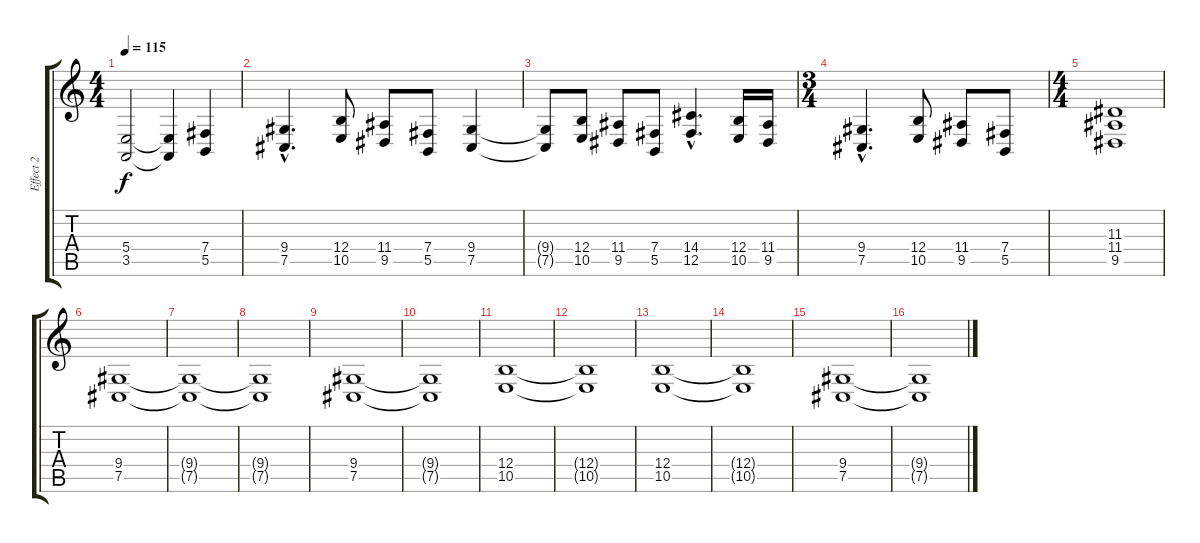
\track ("Effect 2" "Effect 2") {instrument choiraahs}
\staff {score tabs}
\tuning (Db4 Ab3 E3 B2 Gb2 Db2) {hide}
\ts (4 4)
\tempo 115
\clef g2
\ks c
(5.4{t} 3.5{t}).2{dy f} (5.4{t} 3.5{t}).4 (7.4 5.5).4 |
(9.4{hac} 7.5{hac}).4{d} (12.4 10.5).8 (11.4 9.5).8 (7.4 5.5).8 (9.4 7.5).4 |
(9.4{t} 7.5{t}).8 (12.4 10.5).8 (11.4 9.5).8 (7.4 5.5).8 (14.4{hac} 12.5{hac}).4{d} (12.4 10.5).16 (11.4 9.5).16 |
\ts (3 4)
(9.4{hac} 7.5{hac}).4{d} (12.4 10.5).8 (11.4 9.5).8 (7.4 5.5).8 |
\ts (4 4)
(11.3 11.4 9.5).1 |
(9.4 7.5).1 |
(9.4{t} 7.5{t}).1 |
(9.4{t} 7.5{t}).1 |
(9.4 7.5).1 |
(9.4{t} 7.5{t}).1 |
(12.4 10.5).1 |
(12.4{t} 10.5{t}).1 |
(12.4 10.5).1 |
(12.4{t} 10.5{t}).1 |
(9.4 7.5).1 |
(9.4{t} 7.5{t}).1
